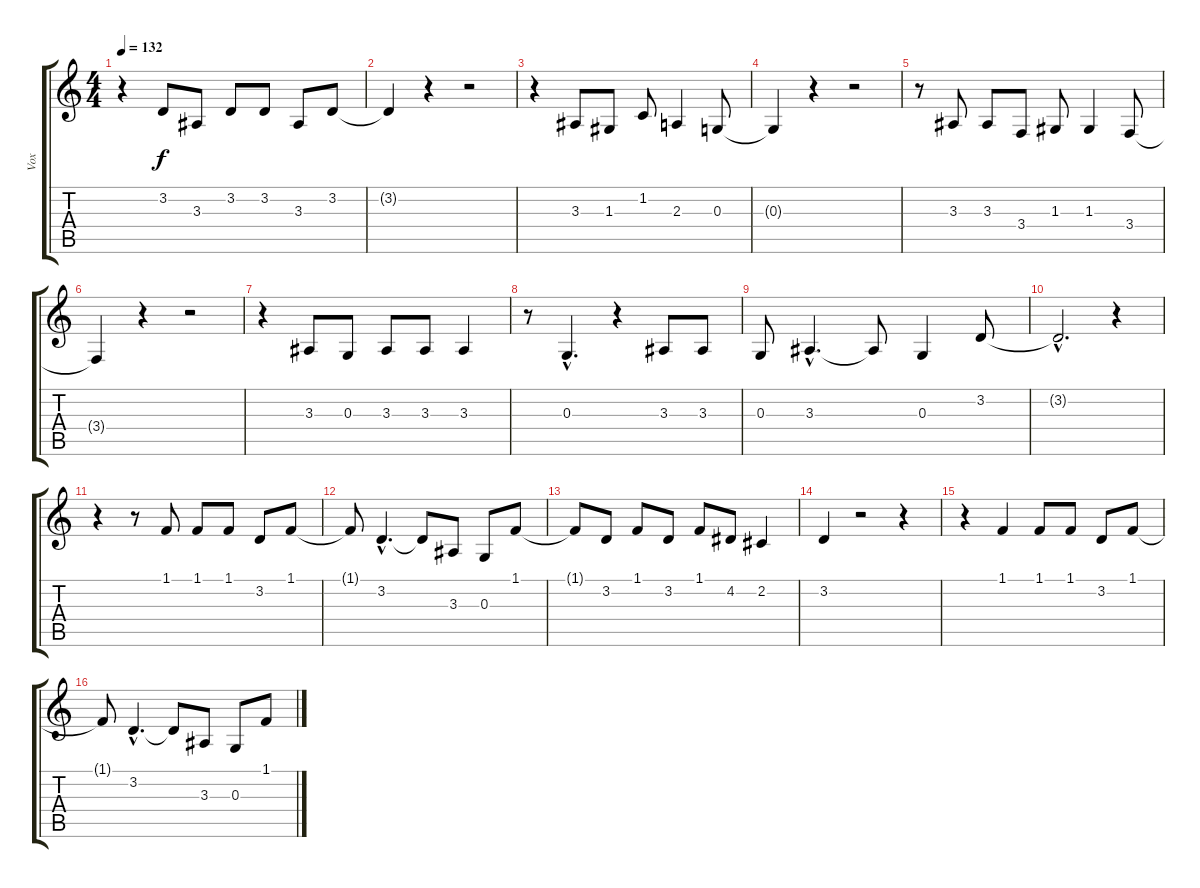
\track ("Vox" "Vox") {instrument drawbarorgan}
\staff {score tabs}
\tuning (E4 B3 G3 D3 A2 E2) {hide}
\ts (4 4)
\tempo 132
\clef g2
\ks c
r.4{dy f} 3.2.8 3.3.8 3.2.8 3.2.8 3.3.8 3.2.8 |
3.2{t}.4 r.4 r.2 |
r.4 3.3.8 1.3.8 1.2.8 2.3.4 0.3.8 |
0.3{t}.4 r.4 r.2 |
r.8 3.3.8 3.3.8 3.4.8 1.3.8 1.3.4 3.4.8 |
3.4{t}.4 r.4 r.2 |
r.4 3.3.8 0.3.8 3.3.8 3.3.8 3.3.4 |
r.8 0.3{hac}.4{d} r.4 3.3.8 3.3.8 |
0.3.8 3.3{hac}.4{d} 3.3{t}.8 0.3.4 3.2.8 |
3.2{hac t}.2{d} r.4 |
r.4 r.8 1.1.8 1.1.8 1.1.8 3.2.8 1.1.8 |
1.1{t}.8 3.2{hac}.4{d} 3.2{t}.8 3.3.8 0.3.8 1.1.8 |
1.1{t}.8 3.2.8 1.1.8 3.2.8 1.1.8 4.2.8 2.2.4 |
3.2.4 r.2 r.4 |
r.4 1.1.4 1.1.8 1.1.8 3.2.8 1.1.8 |
1.1{t}.8 3.2{hac}.4{d} 3.2{t}.8 3.3.8 0.3.8 1.1.8
